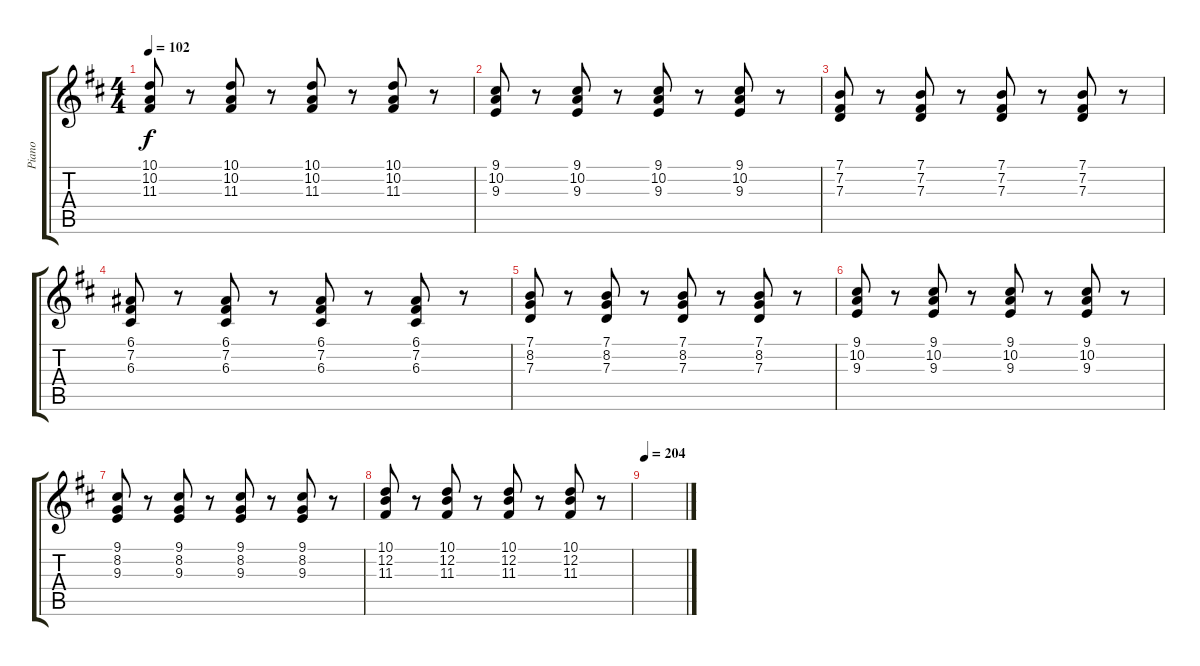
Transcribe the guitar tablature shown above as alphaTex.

\track ("Piano" "Piano") {instrument acousticgrandpiano}
\staff {score tabs}
\tuning (E4 B3 G3 D3 A2 E2) {hide}
\ts (4 4)
\tempo 102
\clef g2
\ks d
(10.1 10.2 11.3).8{dy f} r.8 (10.1 10.2 11.3).8 r.8 (10.1 10.2 11.3).8 r.8 (10.1 10.2 11.3).8 r.8 |
(9.1 10.2 9.3).8 r.8 (9.1 10.2 9.3).8 r.8 (9.1 10.2 9.3).8 r.8 (9.1 10.2 9.3).8 r.8 |
(7.1 7.2 7.3).8 r.8 (7.1 7.2 7.3).8 r.8 (7.1 7.2 7.3).8 r.8 (7.1 7.2 7.3).8 r.8 |
(6.1 7.2 6.3).8 r.8 (6.1 7.2 6.3).8 r.8 (6.1 7.2 6.3).8 r.8 (6.1 7.2 6.3).8 r.8 |
(7.1 8.2 7.3).8 r.8 (7.1 8.2 7.3).8 r.8 (7.1 8.2 7.3).8 r.8 (7.1 8.2 7.3).8 r.8 |
(9.1 10.2 9.3).8 r.8 (9.1 10.2 9.3).8 r.8 (9.1 10.2 9.3).8 r.8 (9.1 10.2 9.3).8 r.8 |
(9.1 8.2 9.3).8 r.8 (9.1 8.2 9.3).8 r.8 (9.1 8.2 9.3).8 r.8 (9.1 8.2 9.3).8 r.8 |
(10.1 12.2 11.3).8 r.8 (10.1 12.2 11.3).8 r.8 (10.1 12.2 11.3).8 r.8 (10.1 12.2 11.3).8 r.8 |
\tempo 204
